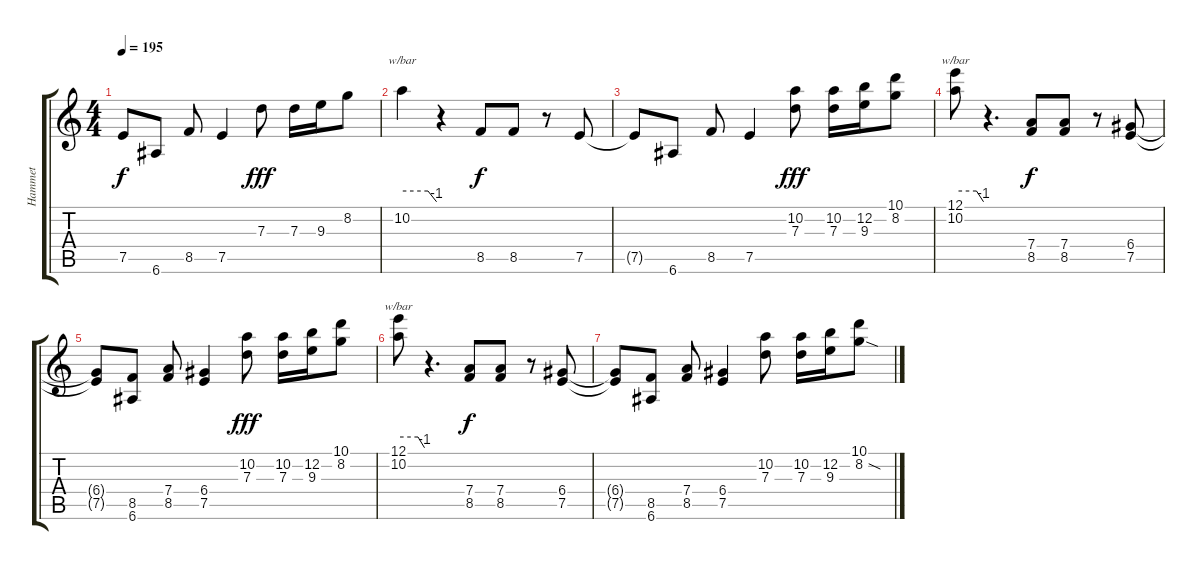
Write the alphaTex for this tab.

\track ("Hammet" "Hammet") {instrument acousticguitarsteel}
\staff {score tabs}
\tuning (E4 B3 G3 D3 A2 E2) {hide}
\ts (4 4)
\tempo 195
\clef g2
\ks c
7.5{t}.8{dy f} 6.6.8 8.5.8 7.5.4 7.3.8{dy fff} 7.3.16 9.3.16 8.2.8 |
10.2.4{tbe (custom default 0 0 45 0 60 -4)} r.4 8.5.8{dy f} 8.5.8 r.8 7.5.8 |
7.5{t}.8 6.6.8 8.5.8 7.5.4 (10.2 7.3).8{dy fff} (10.2 7.3).16 (12.2 9.3).16 (10.1 8.2).8 |
(12.1 10.2).8{tbe (custom default 0 0 45 0 60 -4)} r.4{d} (7.4 8.5).8{dy f} (7.4 8.5).8 r.8 (6.4 7.5).8 |
(6.4{t} 7.5{t}).8 (8.5 6.6).8 (7.4 8.5).8 (6.4 7.5).4 (10.2 7.3).8{dy fff} (10.2 7.3).16 (12.2 9.3).16 (10.1 8.2).8 |
(12.1 10.2).8{tbe (custom default 0 0 45 0 60 -4)} r.4{d} (7.4 8.5).8{dy f} (7.4 8.5).8 r.8 (6.4 7.5).8 |
(6.4{t} 7.5{t}).8 (8.5 6.6).8 (7.4 8.5).8 (6.4 7.5).4 (10.2 7.3).8 (10.2 7.3).16 (12.2 9.3).16 (10.1 8.2{sod}).8
